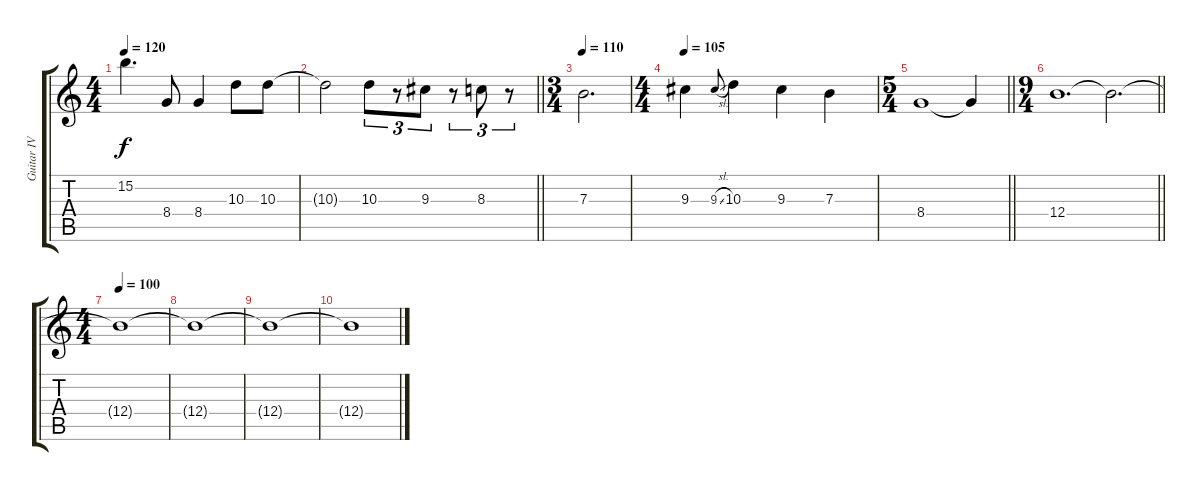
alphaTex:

\track ("Guitar IV" "Guitar IV") {instrument distortionguitar}
\staff {score tabs}
\tuning (Db4 Ab3 E3 B2 Gb2 Db2) {hide}
\ts (4 4)
\tempo 120
\clef g2
\ks c
15.2.4{d dy f} 8.4.8 8.4.4 10.3.8 10.3.8 |
\barLineRight lightlight
10.3{t}.2 10.3.8{tu (3 2)} r.8{tu (3 2)} 9.3.8{tu (3 2)} r.8{tu (3 2)} 8.3.8{tu (3 2)} r.8{tu (3 2)} |
\ts (3 4)
\tempo 110
7.3.2{d} |
\ts (4 4)
\tempo 105
9.3.4 9.3{sl}.8{gr onbeat} 10.3.4 9.3.4 7.3.4 |
\ts (5 4)
\barLineRight lightlight
8.4.1 8.4{t}.4 |
\ts (9 4)
\barLineRight lightlight
12.4.1{d} 12.4{t}.2{d} |
\ts (4 4)
\tempo 100
12.4{t}.1{volume 0} |
12.4{t}.1 |
12.4{t}.1 |
12.4{t}.1
